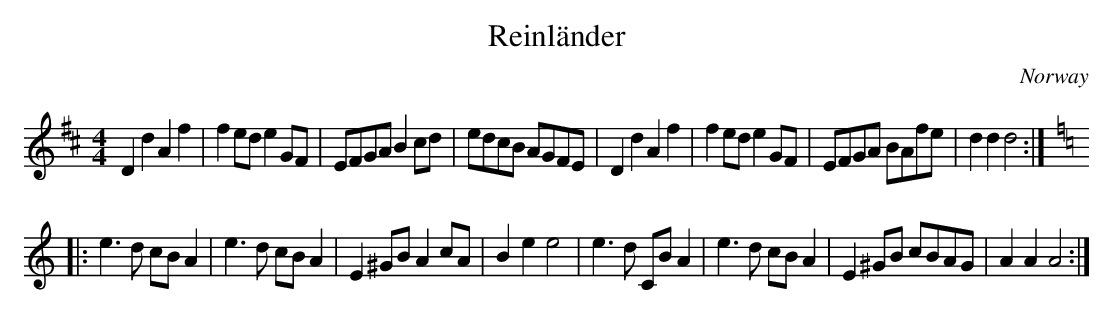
X:1
T:Reinl\"ander
O:Norway
M:4/4
K:D
D2d2 A2f2|f2ed e2GF|EFGA B2cd|edcB AGFE|\
D2d2 A2f2|f2ed e2GF|EFGA BAfe|d2d2 d4:|
K:Am
|:e3d cBA2|e3d cBA2|E2^GB A2cA|B2e2 e4|\
e3d CBA2|e3d cBA2|E2^GB cBAG|A2A2 A4:|
